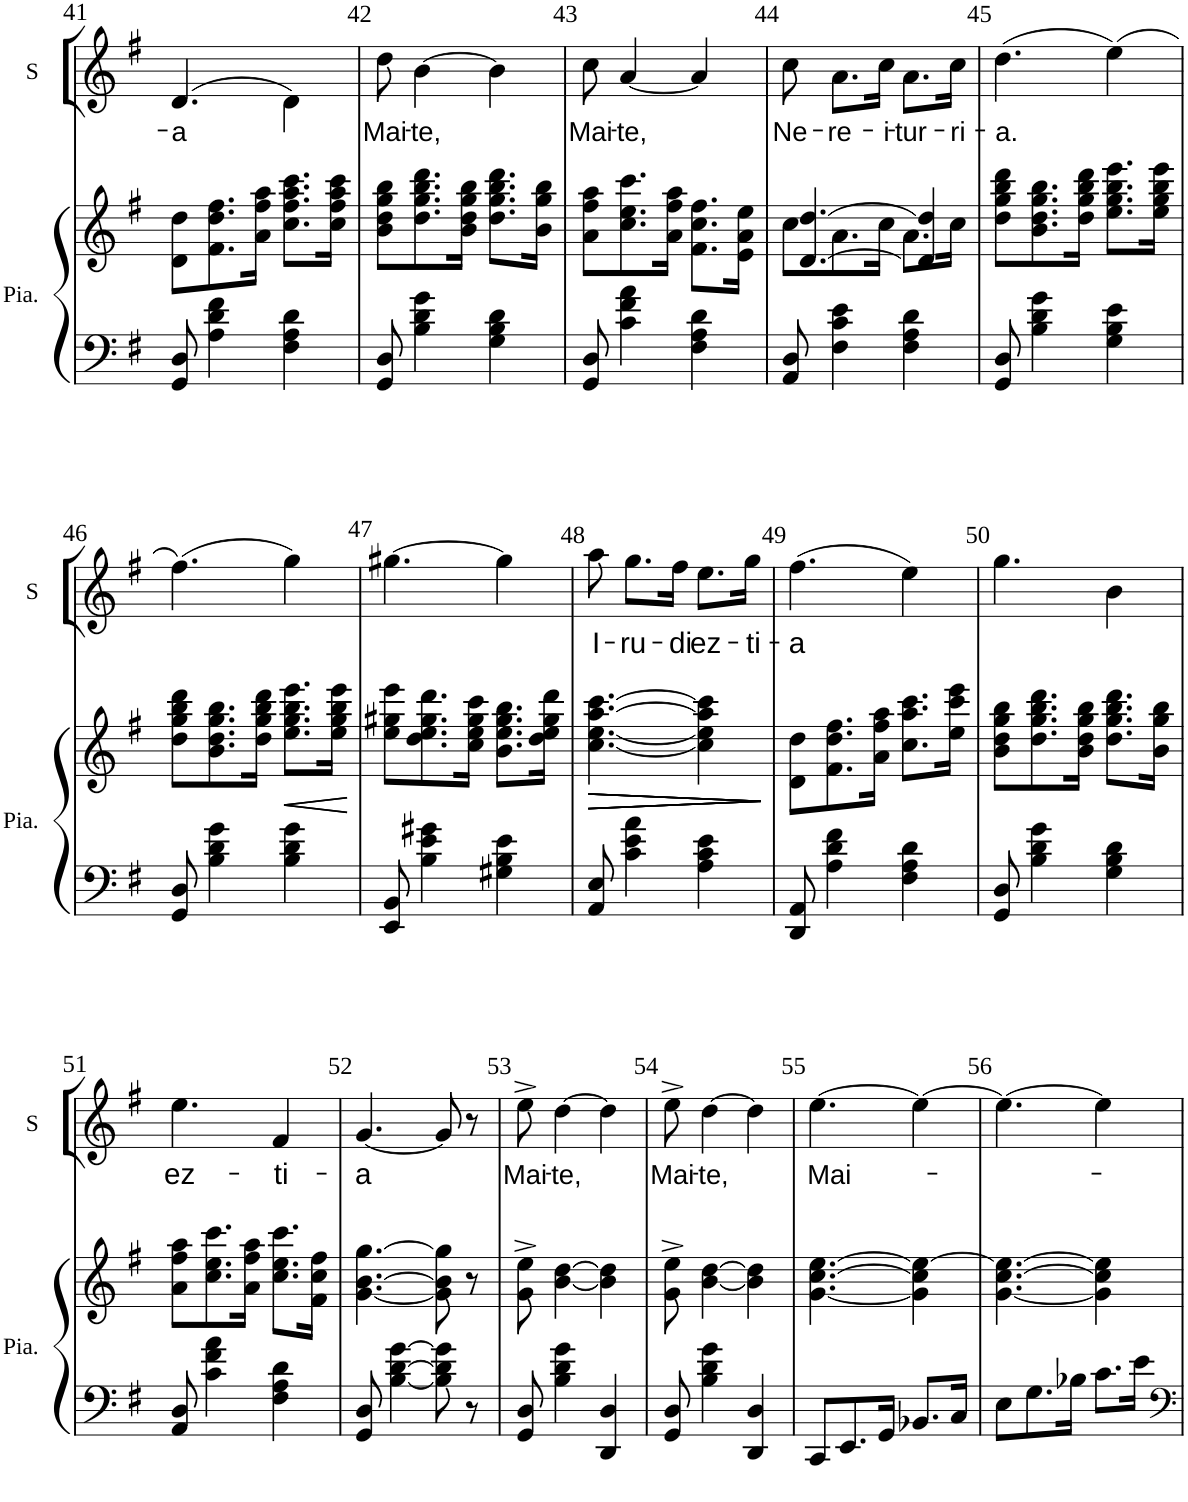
**kern	**kern	**dynam	**kern	**text
*part2	*part2	*part2	*part1	*part1
*staff3	*staff2	*staff2/3	*staff1	*staff1
*I"Piano	*	*	*I"Soprano	*
*I'Pia.	*	*	*I'S	*
!!LO:PB:g=z
*clefF4	*clefG2	*	*clefG2	*
*k[f#]	*k[f#]	*	*k[f#]	*
*M5/8	*M5/8	*	*M5/8	*
=41	=41	=41	=41	=41
!	!	!	!	!LO:LY:b
8GG/ 8D/	8d\ 8dd\L	.	(4.d/	-a
4A\ 4d\ 4f#\	8.f#\ 8.dd\ 8.ff#\	.	.	.
.	16a\ 16ff#\ 16aa\Jk	.	.	.
4F#\ 4A\ 4d\	8.cc\ 8.ff#\ 8.aa\ 8.ccc\L	.	4d\)	.
.	16cc\ 16ff#\ 16aa\ 16ccc\Jk	.	.	.
=42	=42	=42	=42	=42
!	!	!	!	!LO:LY:b
8GG/ 8D/	8b\ 8dd\ 8gg\ 8bb\L	.	8dd\	-Mai-
!	!	!	!	!LO:LY:b
4B\ 4d\ 4g\	8.dd\ 8.gg\ 8.bb\ 8.ddd\	.	[4b\	-te,
.	16b\ 16dd\ 16gg\ 16bb\Jk	.	.	.
4G\ 4B\ 4d\	8.dd\ 8.gg\ 8.bb\ 8.ddd\L	.	4b\]	.
.	16b\ 16gg\ 16bb\Jk	.	.	.
=43	=43	=43	=43	=43
!	!	!	!	!LO:LY:b
8GG/ 8D/	8a\ 8ff#\ 8aa\L	.	8cc\	-Mai-
!	!	!	!	!LO:LY:b
4c\ 4f#\ 4a\	8.cc\ 8.ee\ 8.ccc\	.	[4a/	-te,
.	16a\ 16ff#\ 16aa\Jk	.	.	.
4F#\ 4A\ 4d\	8.f#\ 8.cc\ 8.ff#\L	.	4a/]	.
.	16e\ 16a\ 16ee\Jk	.	.	.
=44	=44	=44	=44	=44
*	*^	*	*	*
!	!	!	!	!	!LO:LY:b
8AA/ 8D/	[4.d/ [4.dd/	8cc\L	.	8cc\	Ne-
!	!	!	!	!	!LO:LY:b
4F#\ 4c\ 4e\	.	8.a\	.	8.a\L	-re-
!	!	!	!	!	!LO:LY:b
.	.	16cc\Jk	.	16cc\Jk	-i-
!	!	!	!	!	!LO:LY:b
4F#\ 4A\ 4d\	4d/] 4dd/]	8.a\L	.	8.a\L	-tur-
!	!	!	!	!	!LO:LY:b
.	.	16cc\Jk	.	16cc\Jk	-ri-
=45	=45	=45	=45	=45	=45
!	!	!	!	!	!LO:LY:b
*	*v	*v	*	*	*
8GG/ 8D/	8dd\ 8gg\ 8bb\ 8ddd\L	.	(4.dd\	-a.
4B\ 4d\ 4g\	8.b\ 8.dd\ 8.gg\ 8.bb\	.	.	.
.	16dd\ 16gg\ 16bb\ 16ddd\Jk	.	.	.
4G\ 4B\ 4e\	8.ee\ 8.gg\ 8.bb\ 8.eee\L	.	(4ee\)	.
.	16ee\ 16gg\ 16bb\ 16eee\Jk	.	.	.
!!LO:LB:g=z
=46	=46	=46	=46	=46
8GG/ 8D/	8dd\ 8gg\ 8bb\ 8ddd\L	.	(4.ff#\)	.
4B\ 4d\ 4g\	8.b\ 8.dd\ 8.gg\ 8.bb\	.	.	.
.	16dd\ 16gg\ 16bb\ 16ddd\Jk	.	.	.
!	!	!LO:HP:b	!	!
4B\ 4d\ 4g\	8.ee\ 8.gg\ 8.bb\ 8.eee\L	<	4gg\)	.
!	!	!LO:HP:b	!	!
.	16ee\ 16gg\ 16bb\ 16eee\Jk	<	.	.
.	.	[ [	.	.
=47	=47	=47	=47	=47
8EE/ 8BB/	8ee\ 8gg#X\ 8eee\L	.	[4.gg#X\	.
4B\ 4e\ 4g#X\	8.dd\ 8.ee\ 8.gg#\ 8.ddd\	.	.	.
.	16cc\ 16ee\ 16gg#\ 16ccc\Jk	.	.	.
4G#X\ 4B\ 4e\	8.b\ 8.ee\ 8.gg#\ 8.bb\L	.	4gg#\]	.
.	16dd\ 16ee\ 16gg#\ 16ddd\Jk	.	.	.
=48	=48	=48	=48	=48
!	!	!LO:HP:b	!	!LO:LY:b
8AA/ 8E/	[4.cc\ [4.ee\ [4.aa\ [4.ccc\	>	8aa\	I-
!	!	!	!	!LO:LY:b
4c\ 4e\ 4a\	.	]	8.gg\L	-ru-
!	!	!	!	!LO:LY:b
.	.	.	16ff#\Jk	-di
!	!	!LO:HP:n=1:b	!	!
!	!	!LO:HP:n=1:b	!	!LO:LY:b
4A\ 4c\ 4e\	4cc\] 4ee\] 4aa\] 4ccc\]	] > > ]	8.ee\L	ez-
!	!	!	!	!LO:LY:b
.	.	.	16gg\Jk	-ti-
.	.	] ]	.	.
=49	=49	=49	=49	=49
!	!	!	!	!LO:LY:b
8DD/ 8AA/	8d\ 8dd\L	.	(4.ff#\	-a
4A\ 4d\ 4f#\	8.f#\ 8.dd\ 8.ff#\	.	.	.
.	16a\ 16ff#\ 16aa\Jk	.	.	.
4F#\ 4A\ 4d\	8.cc\ 8.aa\ 8.ccc\L	.	4ee\)	.
.	16ee\ 16ccc\ 16eee\Jk	.	.	.
=50	=50	=50	=50	=50
8GG/ 8D/	8b\ 8dd\ 8gg\ 8bb\L	.	4.gg\	.
4B\ 4d\ 4g\	8.dd\ 8.gg\ 8.bb\ 8.ddd\	.	.	.
.	16b\ 16dd\ 16gg\ 16bb\Jk	.	.	.
4G\ 4B\ 4d\	8.dd\ 8.gg\ 8.bb\ 8.ddd\L	.	4b\	.
.	16b\ 16gg\ 16bb\Jk	.	.	.
!!LO:LB:g=z
=51	=51	=51	=51	=51
!	!	!	!	!LO:LY:b
8AA/ 8D/	8a\ 8ff#\ 8aa\L	.	4.ee\	ez-
4c\ 4f#\ 4a\	8.cc\ 8.ee\ 8.ccc\	.	.	.
.	16a\ 16ff#\ 16aa\Jk	.	.	.
!	!	!	!	!LO:LY:b
4F#\ 4A\ 4d\	8.cc\ 8.ee\ 8.ccc\L	.	4f#/	-ti-
.	16f#\ 16cc\ 16ff#\Jk	.	.	.
=52	=52	=52	=52	=52
!	!	!	!	!LO:LY:b
8GG/ 8D/	[4.g\ [4.b\ [4.gg\	.	[4.g/	-a
[4B\ [4d\ [4g\	.	.	.	.
8B\] 8d\] 8g\]	8g\] 8b\] 8gg\]	.	8g/]	.
8r	8r	.	8r	.
=53	=53	=53	=53	=53
!	!	!	!	!LO:LY:b
8GG/ 8D/	8g\^ 8ee\^	.	8ee^\	Mai-
!	!	!	!	!LO:LY:b
4B\ 4d\ 4g\	[4b\ [4dd\	.	[4dd\	-te,
4DD/ 4D/	4b\] 4dd\]	.	4dd\]	.
=54	=54	=54	=54	=54
!	!	!	!	!LO:LY:b
8GG/ 8D/	8g\^ 8ee\^	.	8ee^\	Mai-
!	!	!	!	!LO:LY:b
4B\ 4d\ 4g\	[4b\ [4dd\	.	[4dd\	-te,
4DD/ 4D/	4b\] 4dd\]	.	4dd\]	.
=55	=55	=55	=55	=55
!	!	!	!	!LO:LY:b
8CC/L	[4.g\ [4.cc\ [4.ee\	.	[4.ee\	Mai-
8.EE/	.	.	.	.
16GG/Jk	.	.	.	.
8.BB-X/L	4g\] 4cc\] 4ee\_	.	4ee\_	.
16C/Jk	.	.	.	.
=56	=56	=56	=56	=56
8E\L	[4.g\ [4.cc\ 4.ee\_	.	4.ee\_	.
8.G\	.	.	.	.
16B-X\Jk	.	.	.	.
8.c\L	4g\] 4cc\] 4ee\]	.	4ee\]	.
16e\Jk	.	.	.	.
=	=	=	=	=
*-	*-	*-	*-	*-
